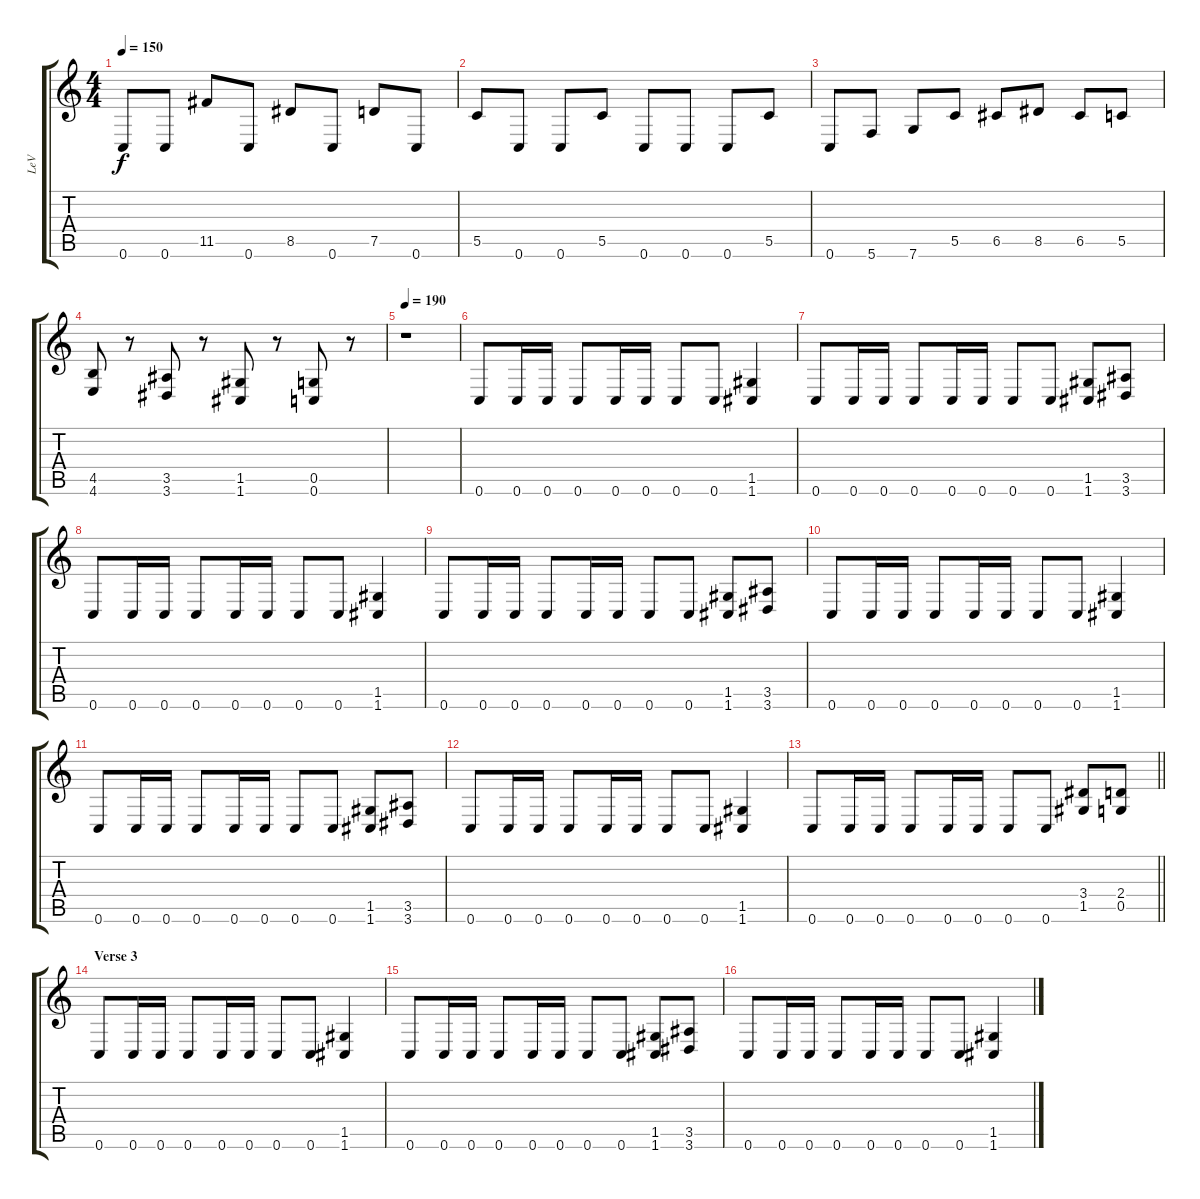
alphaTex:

\track ("LeV" "LeV") {instrument distortionguitar}
\staff {score tabs}
\tuning (D4 A3 F3 C3 G2 C2) {hide}
\ts (4 4)
\tempo 150
\clef g2
\ks c
0.6.8{dy f} 0.6.8 11.5.8 0.6.8 8.5.8 0.6.8 7.5.8 0.6.8 |
5.5.8 0.6.8 0.6.8 5.5.8 0.6.8 0.6.8 0.6.8 5.5.8 |
0.6.8 5.6.8 7.6.8 5.5.8 6.5.8 8.5.8 6.5.8 5.5.8 |
(4.5 4.6).8 r.8 (3.5 3.6).8 r.8 (1.5 1.6).8 r.8 (0.5 0.6).8 r.8 |
\tempo 190
r.1 |
0.6.8 0.6.16 0.6.16 0.6.8 0.6.16 0.6.16 0.6.8 0.6.8 (1.5 1.6).4 |
0.6.8 0.6.16 0.6.16 0.6.8 0.6.16 0.6.16 0.6.8 0.6.8 (1.5 1.6).8 (3.5 3.6).8 |
0.6.8 0.6.16 0.6.16 0.6.8 0.6.16 0.6.16 0.6.8 0.6.8 (1.5 1.6).4 |
0.6.8 0.6.16 0.6.16 0.6.8 0.6.16 0.6.16 0.6.8 0.6.8 (1.5 1.6).8 (3.5 3.6).8 |
0.6.8 0.6.16 0.6.16 0.6.8 0.6.16 0.6.16 0.6.8 0.6.8 (1.5 1.6).4 |
0.6.8 0.6.16 0.6.16 0.6.8 0.6.16 0.6.16 0.6.8 0.6.8 (1.5 1.6).8 (3.5 3.6).8 |
0.6.8 0.6.16 0.6.16 0.6.8 0.6.16 0.6.16 0.6.8 0.6.8 (1.5 1.6).4 |
\barLineRight lightlight
0.6.8 0.6.16 0.6.16 0.6.8 0.6.16 0.6.16 0.6.8 0.6.8 (3.4 1.5).8 (2.4 0.5).8 |
\section ("" "Verse 3")
0.6.8 0.6.16 0.6.16 0.6.8 0.6.16 0.6.16 0.6.8 0.6.8 (1.5 1.6).4 |
0.6.8 0.6.16 0.6.16 0.6.8 0.6.16 0.6.16 0.6.8 0.6.8 (1.5 1.6).8 (3.5 3.6).8 |
0.6.8 0.6.16 0.6.16 0.6.8 0.6.16 0.6.16 0.6.8 0.6.8 (1.5 1.6).4
